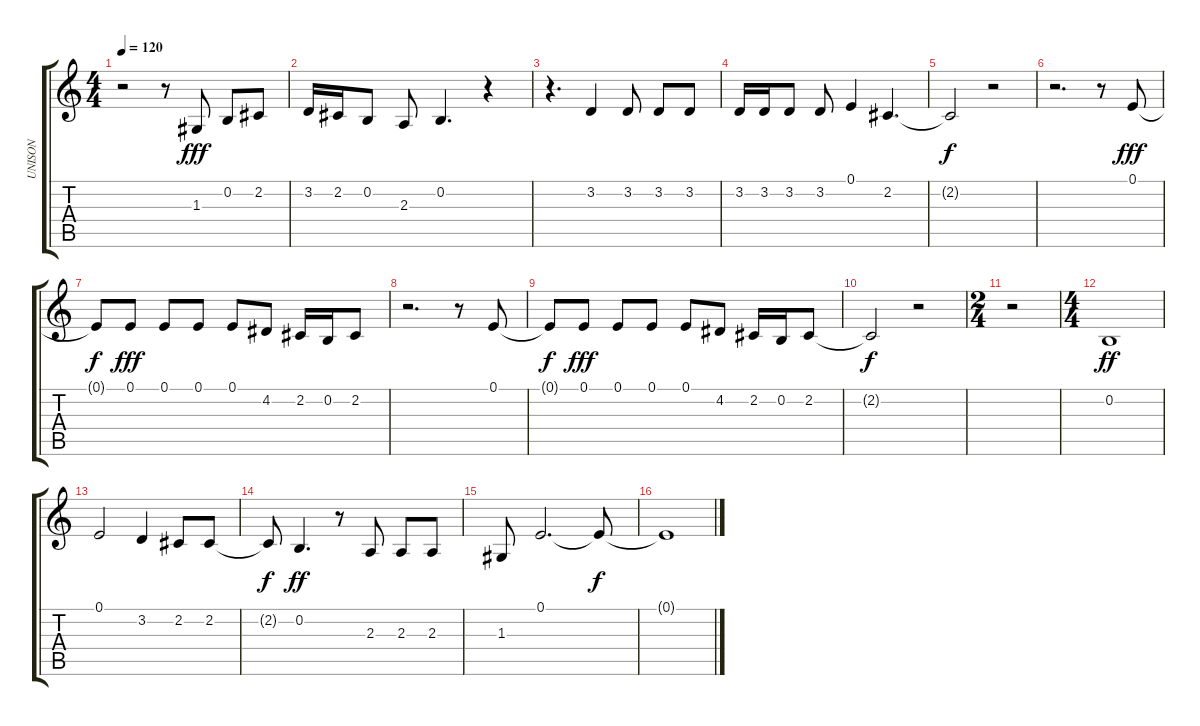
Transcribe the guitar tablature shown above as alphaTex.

\track ("UNISON     (GS) " "UNISON    ") {instrument acousticgrandpiano}
\staff {score tabs}
\tuning (E4 B3 G3 D3 A2 E2) {hide}
\ts (4 4)
\tempo 120
\clef g2
\ks c
r.2{dy f} r.8 1.3.8{dy fff} 0.2.8 2.2.8 |
3.2.16 2.2.16 0.2.8 2.3.8 0.2.4{d} r.4 |
r.4{d} 3.2.4 3.2.8 3.2.8 3.2.8 |
3.2.16 3.2.16 3.2.8 3.2.8 0.1.4 2.2.4{d} |
2.2{t}.2{dy f} r.2 |
r.2{d} r.8 0.1.8{dy fff} |
0.1{t}.8{dy f} 0.1.8{dy fff} 0.1.8 0.1.8 0.1.8 4.2.8 2.2.16 0.2.16 2.2.8 |
r.2{d} r.8 0.1.8 |
0.1{t}.8{dy f} 0.1.8{dy fff} 0.1.8 0.1.8 0.1.8 4.2.8 2.2.16 0.2.16 2.2.8 |
2.2{t}.2{dy f} r.2 |
\ts (2 4)
r.2 |
\ts (4 4)
0.2.1{dy ff volume 16 instrument choiraahs} |
0.1.2 3.2.4 2.2.8 2.2.8 |
2.2{t}.8{dy f} 0.2.4{d dy ff} r.8 2.3.8 2.3.8 2.3.8 |
1.3.8 0.1.2{d} 0.1{t}.8{dy f} |
0.1{t}.1
